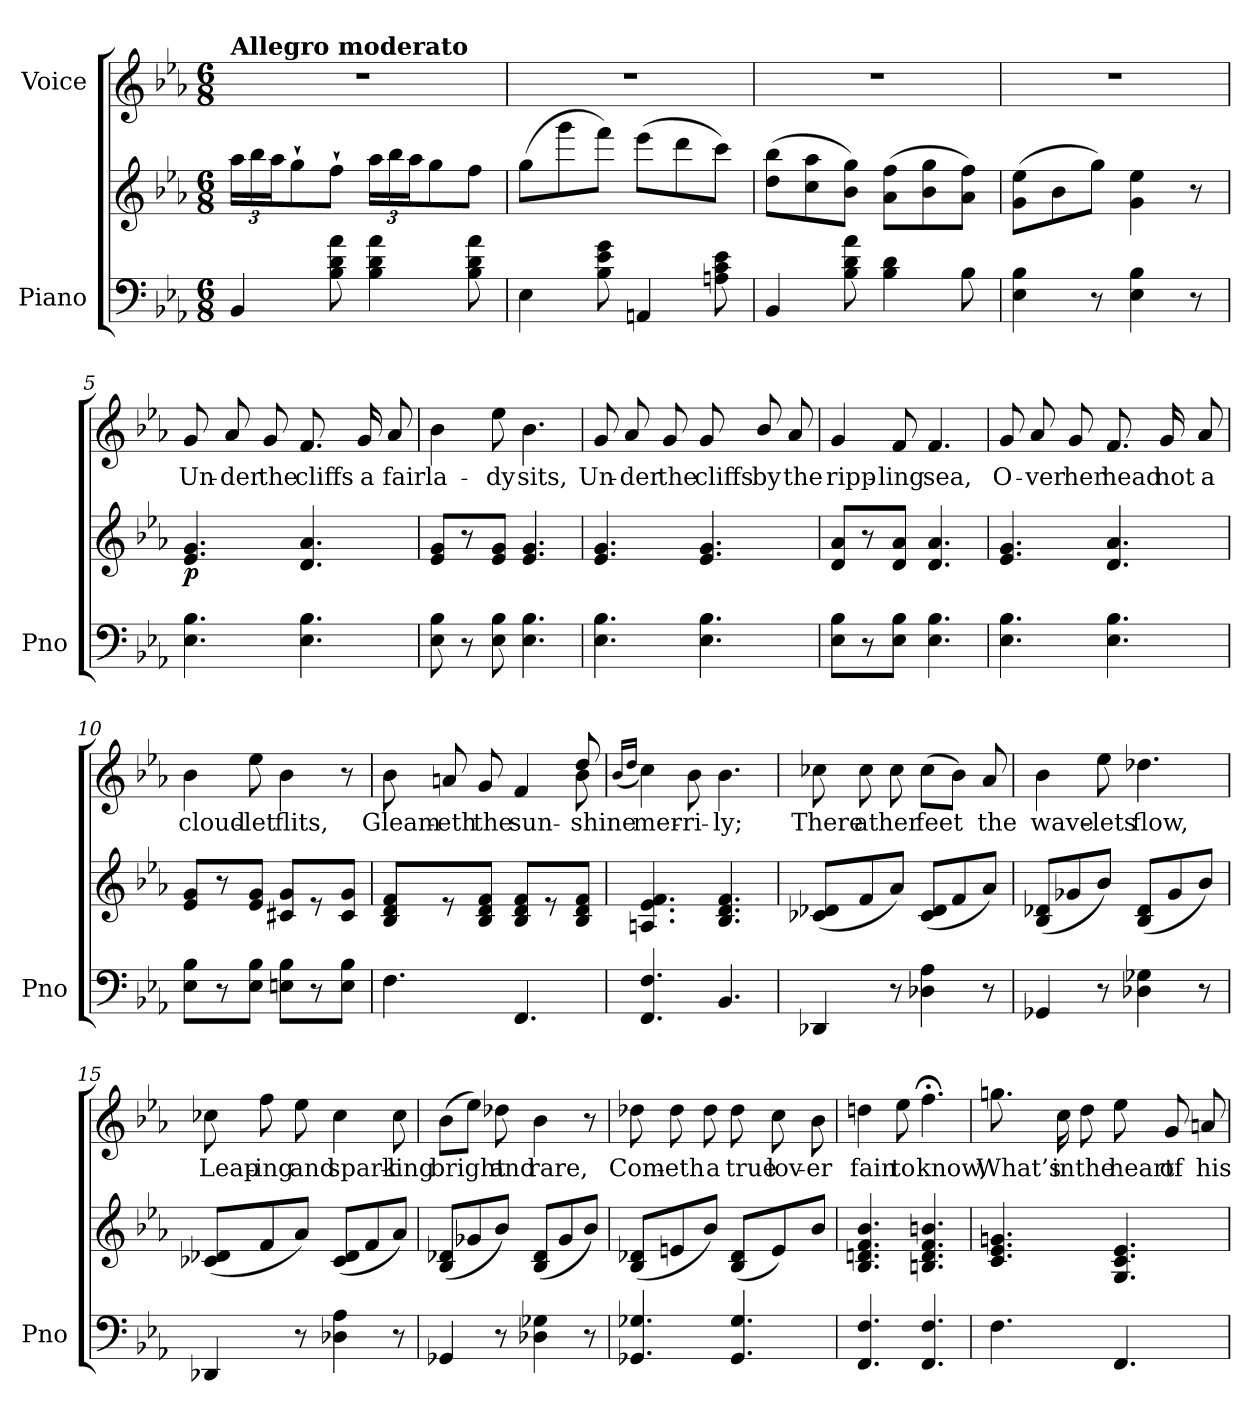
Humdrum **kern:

**kern	**kern	**dynam	**kern	**text
*part2	*part2	*part2	*part1	*part1
*staff3	*staff2	*staff2/3	*staff1	*staff1
*I"Piano	*	*	*I"Voice	*
*I'Pno	*	*	*	*
*clefF4	*clefG2	*	*clefG2	*
*k[b-e-a-]	*k[b-e-a-]	*	*k[b-e-a-]	*
*M6/8	*M6/8	*	*M6/8	*
=1	=1	=1	=1	=1
!	!	!	!LO:TX:a:B:t=Allegro moderato	!
4BB-/	24aa-\LL	.	2.r	.
.	24bb-\	.	.	.
.	24aa-\J	.	.	.
.	8gg`\	.	.	.
8B-\ 8d\ 8a-\	8ff`\J	.	.	.
4B-\ 4d\ 4a-\	24aa-\LL	.	.	.
.	24bb-\	.	.	.
.	24aa-\J	.	.	.
.	8gg\	.	.	.
8B-\ 8d\ 8a-\	8ff\J	.	.	.
=2	=2	=2	=2	=2
4E-\	(8gg\L	.	2.r	.
.	8ggg\	.	.	.
8B-\ 8e-\ 8g\	8fff\J)	.	.	.
4AAn/	(8eee-\L	.	.	.
.	8ddd\	.	.	.
8An\ 8c\ 8e-\	8ccc\J)	.	.	.
=3	=3	=3	=3	=3
4BB-/	(8dd\ 8bb-\L	.	2.r	.
.	8cc\ 8aa-\	.	.	.
8B-\ 8d\ 8a-\	8b-\ 8gg\J)	.	.	.
4B-\ 4d\	(8a-\ 8ff\L	.	.	.
.	8b-\ 8gg\	.	.	.
8B-\	8a-\ 8ff\J)	.	.	.
!!LO:LB:g=z
=4	=4	=4	=4	=4
4E-\ 4B-\	(8g\ 8ee-\L	.	2.r	.
.	8b-\	.	.	.
8r	8gg\J)	.	.	.
4E-\ 4B-\	4g\ 4ee-\	.	.	.
8r	8r	.	.	.
!!LO:LB:g=z
=5	=5	=5	=5	=5
!	!	!LO:DY:b	!	!LO:LY:b
4.E-\ 4.B-\	4.e-/ 4.g/	p	8g/	Un-
!	!	!	!	!LO:LY:b
.	.	.	8a-/	-der
!	!	!	!	!LO:LY:b
.	.	.	8g/	the
!	!	!	!	!LO:LY:b
4.E-\ 4.B-\	4.d/ 4.a-/	.	8.f/	cliffs
!	!	!	!	!LO:LY:b
.	.	.	16g/	a
!	!	!	!	!LO:LY:b
.	.	.	8a-/	fair
=6	=6	=6	=6	=6
!	!	!	!	!LO:LY:b
8E-\ 8B-\	8e-/ 8g/L	.	4b-\	la-
8r	8r	.	.	.
!	!	!	!	!LO:LY:b
8E-\ 8B-\	8e-/ 8g/J	.	8ee-\	-dy
!	!	!	!	!LO:LY:b
4.E-\ 4.B-\	4.e-/ 4.g/	.	4.b-\	sits,
=7	=7	=7	=7	=7
!	!	!	!	!LO:LY:b
4.E-\ 4.B-\	4.e-/ 4.g/	.	8g/	Un-
!	!	!	!	!LO:LY:b
.	.	.	8a-/	-der
!	!	!	!	!LO:LY:b
.	.	.	8g/	the
!	!	!	!	!LO:LY:b
4.E-\ 4.B-\	4.e-/ 4.g/	.	8g/	cliffs
!	!	!	!	!LO:LY:b
.	.	.	8b-/	by
!	!	!	!	!LO:LY:b
.	.	.	8a-/	the
!!LO:PB:g=z
=8	=8	=8	=8	=8
!	!	!	!	!LO:LY:b
8E-\ 8B-\L	8d/ 8a-/L	.	4g/	ripp-
8r	8r	.	.	.
!	!	!	!	!LO:LY:b
8E-\ 8B-\J	8d/ 8a-/J	.	8f/	-ling
!	!	!	!	!LO:LY:b
4.E-\ 4.B-\	4.d/ 4.a-/	.	4.f/	sea,
=9	=9	=9	=9	=9
!	!	!	!	!LO:LY:b
4.E-\ 4.B-\	4.e-/ 4.g/	.	8g/	O-
!	!	!	!	!LO:LY:b
.	.	.	8a-/	-ver
!	!	!	!	!LO:LY:b
.	.	.	8g/	her
!	!	!	!	!LO:LY:b
4.E-\ 4.B-\	4.d/ 4.a-/	.	8.f/	head
!	!	!	!	!LO:LY:b
.	.	.	16g/	not
!	!	!	!	!LO:LY:b
.	.	.	8a-/	a
=10	=10	=10	=10	=10
!	!	!	!	!LO:LY:b
8E-\ 8B-\L	8e-/ 8g/L	.	4b-\	cloud-
8r	8r	.	.	.
!	!	!	!	!LO:LY:b
8E-\ 8B-\J	8e-/ 8g/J	.	8ee-\	-let
!	!	!	!	!LO:LY:b
8En\ 8B-\L	8c#X/ 8g/L	.	4b-\	flits,
8r	8r	.	.	.
8E\ 8B-\J	8c#/ 8g/J	.	8r	.
!!LO:LB:g=z
=11	=11	=11	=11	=11
!	!	!	!	!LO:LY:b
*	*	*	*^	*
4.F\	8B-/ 8d/ 8f/L	.	8b-\	4.ryy	Gleam-
!	!	!	!	!	!LO:LY:b
.	8r	.	8an/	.	-eth
!	!	!	!	!	!LO:LY:b
.	8B-/ 8d/ 8f/J	.	8g/	.	the
!	!	!	!	!	!LO:LY:b
4.FF/	8B-/ 8d/ 8f/L	.	4f/	4ryy	sun-
.	8r	.	.	.	.
!	!	!	!	!	!LO:LY:b
.	8B-/ 8d/ 8f/J	.	8dd/	8b-\	-shine
*	*	*	*v	*v	*
=12	=12	=12	=12	=12
.	.	.	(16qb-/LL	.
.	.	.	16qdd/JJ	.
!	!	!	!	!LO:LY:b
4.FF/ 4.F/	4.An/ 4.e-/ 4.f/	.	4cc\)	mer-
!	!	!	!	!LO:LY:b
.	.	.	8b-\	-ri-
!	!	!	!	!LO:LY:b
4.BB-/	4.B-/ 4.d/ 4.f/	.	4.b-\	-ly;
=13	=13	=13	=13	=13
!	!	!	!	!LO:LY:b
4DD-X/	(8c-X/ 8d-X/L	.	8cc-X\	There
!	!	!	!	!LO:LY:b
.	8f/	.	8cc-\	at
!	!	!	!	!LO:LY:b
8r	8a-/J)	.	8cc-\	her
!	!	!	!	!LO:LY:b
4D-X\ 4A-\	(8c-/ 8d-/L	.	(8cc-\L	feet
.	8f/	.	8b-\J)	.
!	!	!	!	!LO:LY:b
8r	8a-/J)	.	8a-/	the
!!LO:LB:g=z
=14	=14	=14	=14	=14
!	!	!	!	!LO:LY:b
4GG-X/	(8B-/ 8d-X/L	.	4b-\	wave-
.	8g-X/	.	.	.
!	!	!	!	!LO:LY:b
8r	8b-/J)	.	8ee-\	-lets
!	!	!	!	!LO:LY:b
4D-X\ 4G-X\	(8B-/ 8d-/L	.	4.dd-X\	flow,
.	8g-/	.	.	.
8r	8b-/J)	.	.	.
=15	=15	=15	=15	=15
!	!	!	!	!LO:LY:b
4DD-X/	(8c-X/ 8d-X/L	.	8cc-X\	Leap-
!	!	!	!	!LO:LY:b
.	8f/	.	8ff\	-ing
!	!	!	!	!LO:LY:b
8r	8a-/J)	.	8ee-\	and
!	!	!	!	!LO:LY:b
4D-X\ 4A-\	(8c-/ 8d-/L	.	4cc-\	spark-
.	8f/	.	.	.
!	!	!	!	!LO:LY:b
8r	8a-/J)	.	8cc-\	-ling
=16	=16	=16	=16	=16
!	!	!	!	!LO:LY:b
4GG-X/	(8B-/ 8d-X/L	.	(8b-\L	bright
.	8g-X/	.	8ee-\J)	.
!	!	!	!	!LO:LY:b
8r	8b-/J)	.	8dd-X\	and
!	!	!	!	!LO:LY:b
4D-X\ 4G-X\	(8B-/ 8d-/L	.	4b-\	rare,
.	8g-/	.	.	.
8r	8b-/J)	.	8r	.
!!LO:LB:g=z
=17	=17	=17	=17	=17
!	!	!	!	!LO:LY:b
4.GG-X/ 4.G-X/	(8B-/ 8d-X/L	.	8dd-X\	Com-
!	!	!	!	!LO:LY:b
.	8en/	.	8dd-\	-eth
!	!	!	!	!LO:LY:b
.	8b-/J)	.	8dd-\	a
!	!	!	!	!LO:LY:b
4.GG-/ 4.G-/	(8B-/ 8d-/L	.	8dd-\	true
!	!	!	!	!LO:LY:b
.	8e/)	.	8cc\	lov-
!	!	!	!	!LO:LY:b
.	8b-/J	.	8b-\	-er
=18	=18	=18	=18	=18
!	!	!	!	!LO:LY:b
4.FF/ 4.F/	4.B-/ 4.dn/ 4.f/ 4.b-/	.	4ddn\	fain
!	!	!	!	!LO:LY:b
.	.	.	8ee-\	to
!	!	!	!	!LO:LY:b
4.FF/ 4.F/	4.Bn/ 4.d/ 4.f/ 4.bn/	.	4.ff;<\	know,
=19	=19	=19	=19	=19
!	!	!	!	!LO:LY:b
4.F\	4.c/ 4.e-/ 4.gn/	.	8.ggn\	What’s
!	!	!	!	!LO:LY:b
.	.	.	16cc\	in
!	!	!	!	!LO:LY:b
.	.	.	8dd\	the
!	!	!	!	!LO:LY:b
4.FF/	4.G/ 4.c/ 4.e-/	.	8ee-\	heart
!	!	!	!	!LO:LY:b
.	.	.	8g/	of
!	!	!	!	!LO:LY:b
.	.	.	8an/	his
=	=	=	=	=
*-	*-	*-	*-	*-
